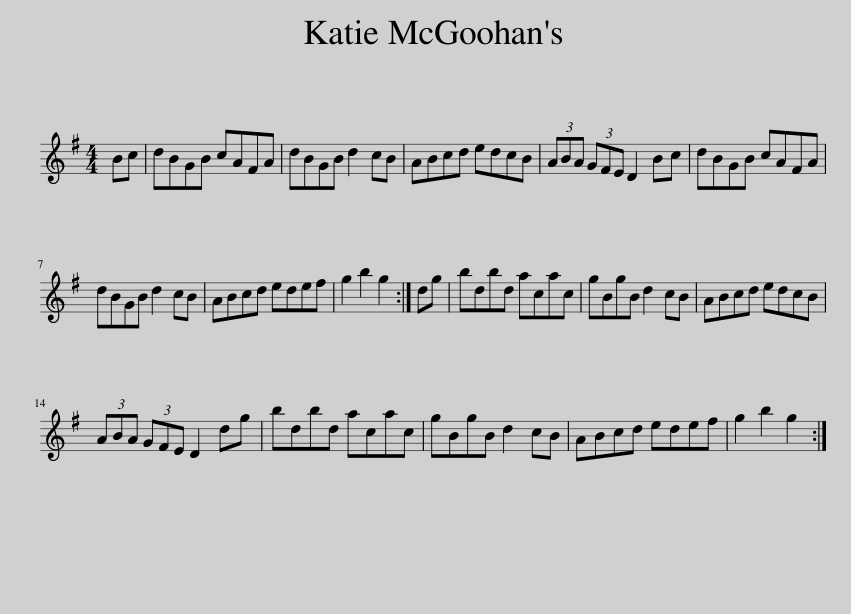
X:1
L:1/8
M:4/4
I:linebreak $
K:G
V:1 treble
V:1
 Bc | dBGB cAFA | dBGB d2 cB | ABcd edcB | (3ABA (3GFE D2 Bc | %5
 dBGB cAFA |$ dBGB d2 cB | ABcd edef | g2 b2 g2 :| dg | %10
 bdbd acac | gBgB d2 cB | ABcd edcB |$ (3ABA (3GFE D2 dg | bdbd acac | %15
 gBgB d2 cB | ABcd edef | g2 b2 g2 :| %18
